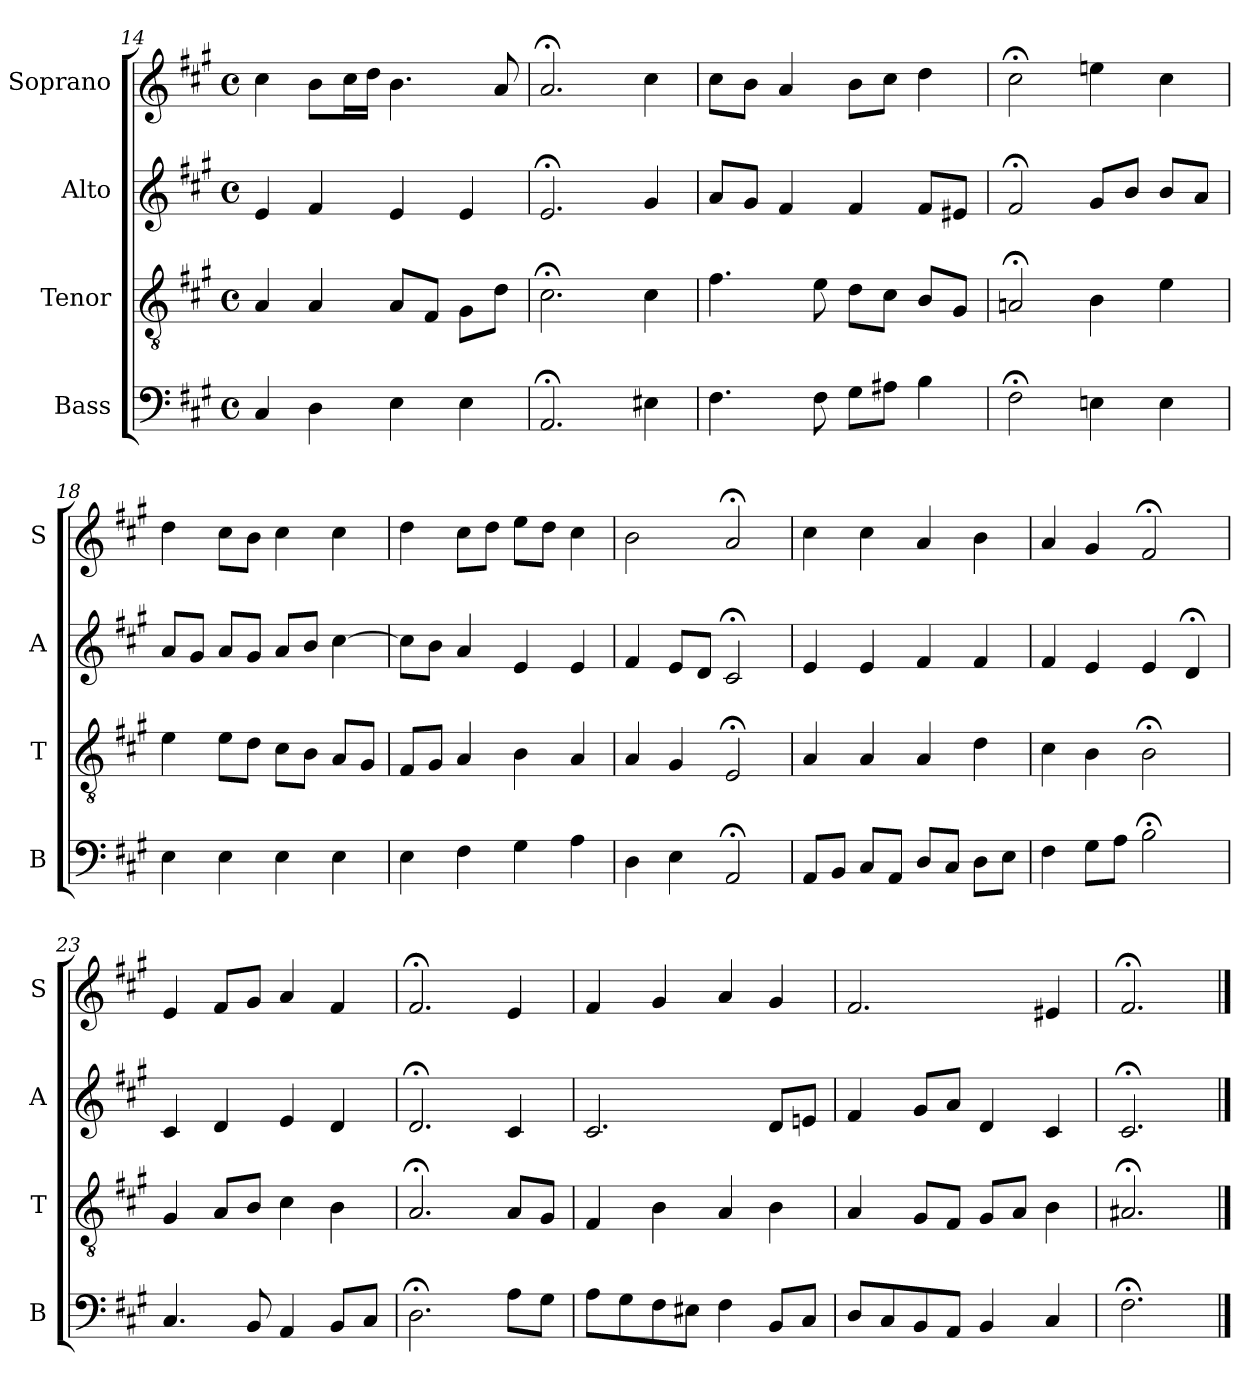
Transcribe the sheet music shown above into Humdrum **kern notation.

**kern	**kern	**kern	**kern
*part4	*part3	*part2	*part1
*staff4	*staff3	*staff2	*staff1
*I"Bass	*I"Tenor	*I"Alto	*I"Soprano
*I'B	*I'T	*I'A	*I'S
*clefF4	*clefGv2	*clefG2	*clefG2
*k[f#c#g#]	*k[f#c#g#]	*k[f#c#g#]	*k[f#c#g#]
*f#:	*f#:	*f#:	*f#:
*M4/4	*M4/4	*M4/4	*M4/4
*met(c)	*met(c)	*met(c)	*met(c)
=14	=14	=14	=14
4C#	4A	4e	4cc#
4D	4A	4f#	8bL
.	.	.	16cc#L
.	.	.	16ddJJ
4E	8AL	4e	4.b
.	8F#J	.	.
4E	8G#L	4e	.
.	8dJ	.	8a
=15	=15	=15	=15
2.AA;<	2.c#;<	2.e;<	2.a;<
4E#X	4c#	4g#	4cc#
=16	=16	=16	=16
4.F#	4.f#	8aL	8cc#L
.	.	8g#J	8bJ
.	.	4f#	4a
8F#	8e	.	.
8G#L	8dL	4f#	8bL
8A#XJ	8c#J	.	8cc#J
4B	8BL	8f#L	4dd
.	8G#J	8e#XJ	.
=17	=17	=17	=17
2F#;<	2An;<	2f#;<	2cc#;<
4En	4B	8g#L	4een
.	.	8bJ	.
4E	4e	8bL	4cc#
.	.	8aJ	.
=18	=18	=18	=18
4E	4e	8aL	4dd
.	.	8g#J	.
4E	8eL	8aL	8cc#L
.	8dJ	8g#J	8bJ
4E	8c#L	8aL	4cc#
.	8BJ	8bJ	.
4E	8AL	[4cc#	4cc#
.	8G#J	.	.
=19	=19	=19	=19
4E	8F#L	8cc#L]	4dd
.	8G#J	8bJ	.
4F#	4A	4a	8cc#L
.	.	.	8ddJ
4G#	4B	4e	8eeL
.	.	.	8ddJ
4A	4A	4e	4cc#
=20	=20	=20	=20
4D	4A	4f#	2b
4E	4G#	8eL	.
.	.	8dJ	.
2AA;<	2E;<	2c#;<	2a;<
=21	=21	=21	=21
8AAL	4A	4e	4cc#
8BBJ	.	.	.
8C#L	4A	4e	4cc#
8AAJ	.	.	.
8DL	4A	4f#	4a
8C#J	.	.	.
8DL	4d	4f#	4b
8EJ	.	.	.
=22	=22	=22	=22
4F#	4c#	4f#	4a
8G#L	4B	4e	4g#
8AJ	.	.	.
2B;<	2B;<	4e	2f#;<
.	.	4d;<	.
=23	=23	=23	=23
4.C#	4G#	4c#	4e
.	8AL	4d	8f#L
8BB	8BJ	.	8g#J
4AA	4c#	4e	4a
8BBL	4B	4d	4f#
8C#J	.	.	.
=24	=24	=24	=24
2.D;<	2.A;<	2.d;<	2.f#;<
8AL	8AL	4c#	4e
8G#J	8G#J	.	.
=25	=25	=25	=25
8AL	4F#	2.c#	4f#
8G#	.	.	.
8F#	4B	.	4g#
8E#XJ	.	.	.
4F#	4A	.	4a
8BBiL	4Bi	8diL	4g#i
8C#J	.	8enJ	.
=26	=26	=26	=26
8DL	4A	4f#	2.f#
8C#	.	.	.
8BB	8G#L	8g#L	.
8AAJ	8F#J	8aJ	.
4BB	8G#L	4d	.
.	8AJ	.	.
4C#	4B	4c#	4e#X
=27	=27	=27	=27
2.F#;<	2.A#X;<	2.c#;<	2.f#;<
==	==	==	==
*-	*-	*-	*-
